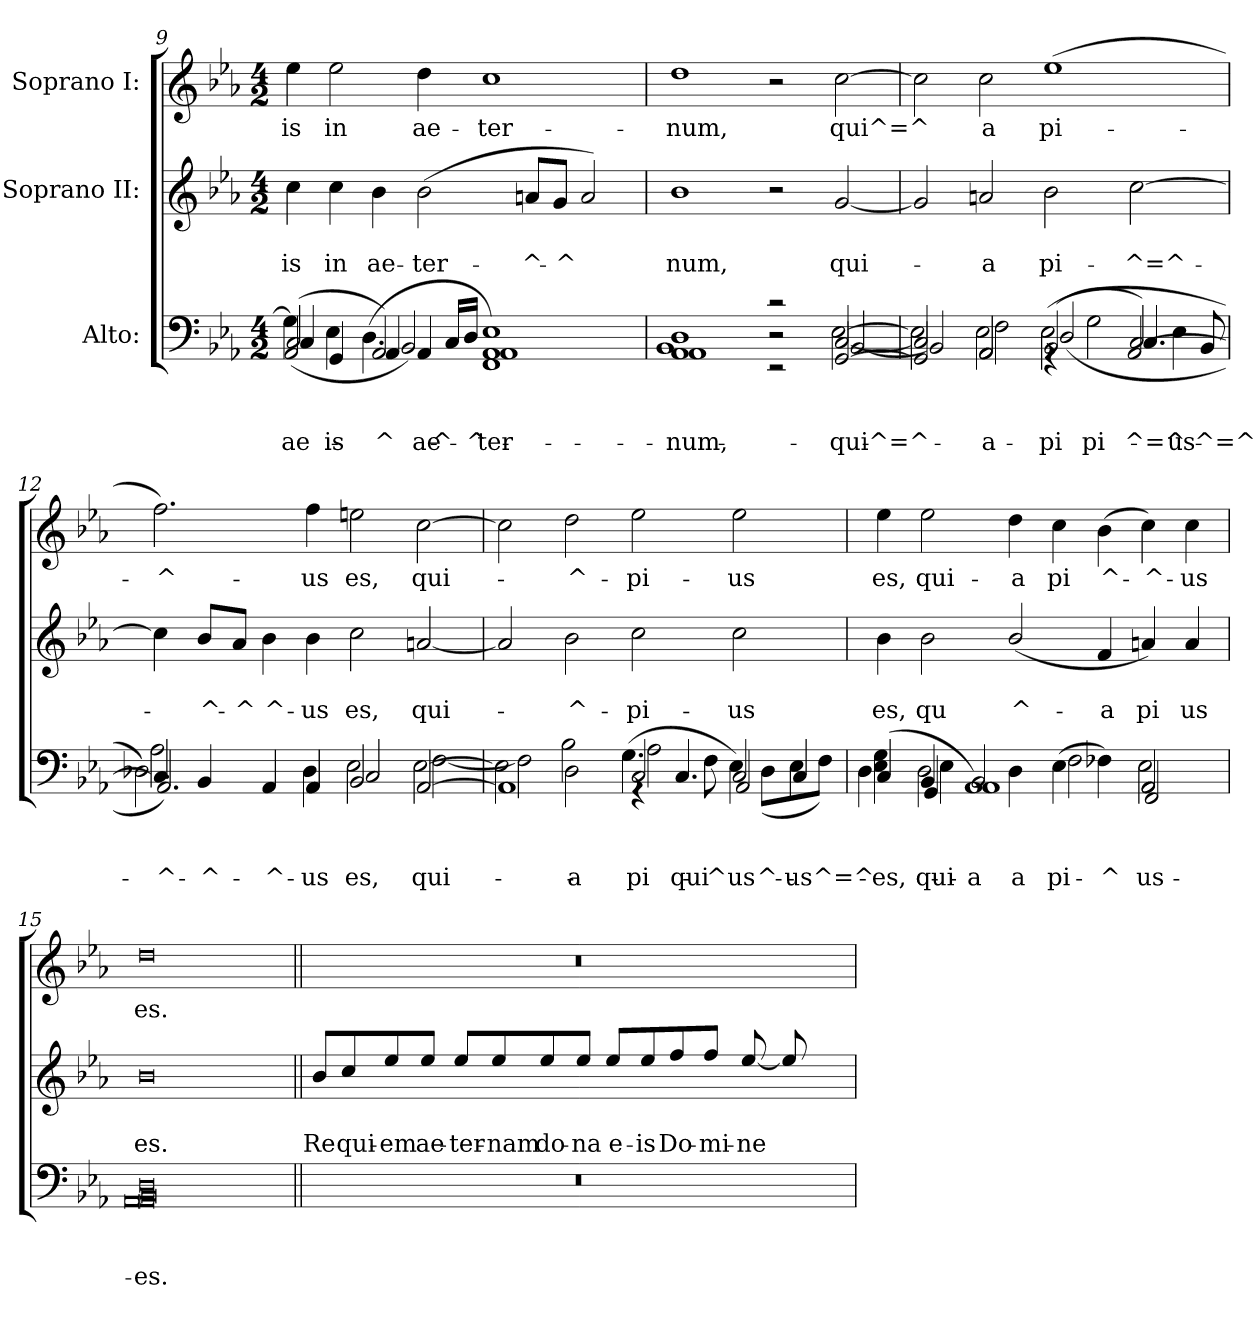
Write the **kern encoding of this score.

**kern	**text	**text	**text	**kern	**text	**text	**kern	**text
*part3	*part3	*part3	*part3	*part2	*part2	*part2	*part1	*part1
*staff3	*staff3	*staff3	*staff3	*staff2	*staff2	*staff2	*staff1	*staff1
*I"Alto:	*	*	*	*I"Soprano II:	*	*	*I"Soprano I:	*
*clefF4	*	*	*	*clefG2	*	*	*clefG2	*
*k[b-e-a-]	*	*	*	*k[b-e-a-]	*	*	*k[b-e-a-]	*
*E-:	*	*	*	*E-:	*	*	*E-:	*
*M4/2	*	*	*	*M4/2	*	*	*M4/2	*
=9	=9	=9	=9	=9	=9	=9	=9	=9
!	!	!	!LO:LY:b	!	!	!	!	!
*^	*	*	*	*	*	*	*	*
*	*^	*	*	*	*	*	*	*	*
!	!	!	!	!	!LO:LY:b	!	!	!	!	!
*	*	*^	*	*	*	*	*	*	*	*
!	!	!	!	!	!	!LO:LY:b	!	!	!LO:LY:b	!	!LO:LY:b
(<2C/	4G\]	4C/	(<2AA-/	.	.	-ae-	4cc\	.	-is	4ee-\	-is
!	!	!	!	!	!	!LO:LY:b	!	!	!	!	!
!	!	!	!	!	!	!LO:LY:b	!	!	!LO:LY:b	!	!LO:LY:b
.	4GG/	4E-\	.	.	.	-is	4cc\	.	in	2ee-\	in
!	!	!	!	!	!	!LO:LY:b	!	!	!	!	!
!	!	!	!	!	!	!LO:LY:b	!	!	!	!	!
!	!	!	!	!	!	!LO:LY:b	!	!	!	!	!
!	!	!	!	!	!	!LO:LY:b	!	!	!LO:LY:b	!	!
2AA-/)	(>4.D\	4AA-/	2BB-/)	.	.	-^-	4b-\	.	ae-	.	.
!	!	!	!	!	!	!LO:LY:b	!	!	!LO:LY:b	!	!LO:LY:b
.	.	4AA-/	.	.	.	ae-	(>2b-\	.	-ter-	4dd\	ae-
!	!	!	!	!	!	!LO:LY:b	!	!	!	!	!
.	16C/LL	.	.	.	.	^-	.	.	.	.	.
!	!	!	!	!	!	!LO:LY:b	!	!	!	!	!
.	16D/JJ	.	.	.	.	-^	.	.	.	.	.
!	!	!	!	!	!	!LO:LY:b	!	!	!	!	!
!	!	!	!	!	!	!LO:LY:b	!	!	!	!	!
!	!	!	!	!	!	!LO:LY:b	!	!	!	!	!
!	!	!	!	!	!	!LO:LY:b	!	!	!	!	!LO:LY:b
1AA-	1E-)	1AA-	1FF	.	.	-ter-	.	.	.	1cc	-ter-
!	!	!	!	!	!	!	!	!	!LO:LY:b	!	!
.	.	.	.	.	.	.	8an/L	.	-^-	.	.
!	!	!	!	!	!	!	!	!	!LO:LY:b	!	!
.	.	.	.	.	.	.	8g/J	.	-^	.	.
.	.	.	.	.	.	.	2a/)	.	.	.	.
!!LO:LB:g=z
=10	=10	=10	=10	=10	=10	=10	=10	=10	=10	=10	=10
!	!	!	!	!	!	!LO:LY:b	!	!	!	!	!
!	!	!	!	!	!	!LO:LY:b	!	!	!	!	!
!	!	!	!	!	!	!LO:LY:b	!	!	!	!	!
!	!	!	!	!	!	!LO:LY:b	!	!	!LO:LY:b	!	!LO:LY:b
1AA-	1D	1AA-	1BB-	.	.	num,	1b-	.	num,	1dd	-num,
2rc	2rEE	2r	2r	.	.	.	2r	.	.	2r	.
!	!	!	!	!	!	!LO:LY:b	!	!	!	!	!
!	!	!	!	!	!	!LO:LY:b	!	!	!	!	!
!	!	!	!	!	!	!LO:LY:b	!	!	!	!	!
!	!	!	!	!	!	!LO:LY:b	!	!	!LO:LY:b	!	!LO:LY:b
[<2GG/	[<2BB-/	[>2E-\	[<2C/	.	.	qui^=^	[<2g/	.	qui-	[>2cc\	qui^=^
!!LO:LB:g=z
=11	=11	=11	=11	=11	=11	=11	=11	=11	=11	=11	=11
2GG/]	2BB-/]	2E-\]	2C/]	.	.	.	2g/]	.	.	2cc\]	.
!	!	!	!	!	!	!LO:LY:b	!	!	!	!	!
!	!	!	!	!	!	!LO:LY:b	!	!	!	!	!
!	!	!	!	!	!	!LO:LY:b	!	!	!	!	!
!	!	!	!	!	!	!LO:LY:b	!	!	!LO:LY:b	!	!LO:LY:b
2AA-/	2AA-/	2E-\	2F\	.	.	a	2an/	.	-a	2cc\	a
!	!	!	!	!	!	!LO:LY:b	!	!	!	!	!
!	!	!	!	!	!	!LO:LY:b	!	!	!	!	!
!	!	!	!	!	!	!LO:LY:b	!	!	!LO:LY:b	!	!LO:LY:b
(<2BB-/	(<2D/	4rGG	(>2E-\	.	.	pi	2b-\	.	pi-	(>1ee-	pi-
!	!	!	!	!	!	!LO:LY:b	!	!	!	!	!
.	.	2G\	.	.	.	pi-	.	.	.	.	.
!	!	!	!	!	!	!LO:LY:b	!	!	!	!	!
!	!	!	!	!	!	!LO:LY:b	!	!	!	!	!
!	!	!	!	!	!	!LO:LY:b	!	!	!LO:LY:b	!	!
[<2C/)	4.C/	.	2AA-/	.	.	^=^-	[>2cc\	.	-^=^-	.	.
!	!	!	!	!	!	!LO:LY:b	!	!	!	!	!
.	.	4E-\	.	.	.	-us	.	.	.	.	.
!	!	!	!	!	!	!LO:LY:b	!	!	!	!	!
.	8BB-/	.	.	.	.	-^=^	.	.	.	.	.
=12	=12	=12	=12	=12	=12	=12	=12	=12	=12	=12	=12
!	!	!	!	!	!	!LO:LY:b	!	!	!	!	!
!	!	!	!	!	!	!LO:LY:b	!	!	!	!	!
!	!	!	!	!	!	!LO:LY:b	!	!	!	!	!LO:LY:b
4C/]	2.AA-/)	2A-\	2.D-X\)	.	.	-^-	4cc\]	.	.	2.ff\)	-^-
!	!	!	!	!	!	!LO:LY:b	!	!	!LO:LY:b	!	!
4BB-/	.	.	.	.	.	-^-	8b-/L	.	-^-	.	.
!	!	!	!	!	!	!	!	!	!LO:LY:b	!	!
.	.	.	.	.	.	.	8a-/J	.	-^	.	.
!	!	!	!	!	!	!LO:LY:b	!	!	!LO:LY:b	!	!
4AA-/	.	1ryy	.	.	.	-^-	4b-\	.	^-	.	.
!	!	!	!	!	!	!LO:LY:b	!	!	!	!	!
!	!	!	!	!	!	!LO:LY:b	!	!	!	!	!
!	!	!	!	!	!	!LO:LY:b	!	!	!LO:LY:b	!	!LO:LY:b
4AA-/	4AA-/	.	4D-\	.	.	-us	4b-\	.	-us	4ff\	-us
!	!	!	!	!	!	!LO:LY:b	!	!	!	!	!
!	!	!	!	!	!	!LO:LY:b	!	!	!	!	!
!	!	!	!	!	!	!LO:LY:b	!	!	!LO:LY:b	!	!LO:LY:b
2BB-/	2E-\	.	2C/	.	.	es,	2cc\	.	es,	2een\	es,
!	!	!	!	!	!	!LO:LY:b	!	!	!	!	!
!	!	!	!	!	!	!LO:LY:b	!	!	!	!	!
!	!	!	!	!	!	!LO:LY:b	!	!	!LO:LY:b	!	!LO:LY:b
[<2AA-/	2ryy	[>2E-\	[>2F\	.	.	qui-	[<2an/	.	qui-	[>2cc\	qui-
=13	=13	=13	=13	=13	=13	=13	=13	=13	=13	=13	=13
1AA-]	1ryy	2E-\]	2F\]	.	.	.	2a/]	.	.	2cc\]	.
!	!	!	!	!	!	!LO:LY:b	!	!	!	!	!
!	!	!	!	!	!	!LO:LY:b	!	!	!LO:LY:b	!	!LO:LY:b
.	.	2D\	2B-\	.	.	a	2b-\	.	-^-	2dd\	-^-
!	!	!	!	!	!	!LO:LY:b	!	!	!	!	!
!	!	!	!	!	!	!LO:LY:b	!	!	!	!	!
!	!	!	!	!	!	!LO:LY:b	!	!	!LO:LY:b	!	!LO:LY:b
2C/	4rGG	(>4.G\	2A-\	.	.	pi-	2cc\	.	-pi-	2ee-\	-pi-
!	!	!	!	!	!	!LO:LY:b	!	!	!	!	!
.	4.C/	.	.	.	.	-qui	.	.	.	.	.
!	!	!	!	!	!	!LO:LY:b	!	!	!	!	!
.	.	8F\	.	.	.	-^-	.	.	.	.	.
!	!	!	!	!	!	!LO:LY:b	!	!	!	!	!
!	!	!	!	!	!	!LO:LY:b	!	!	!	!	!
!	!	!	!	!	!	!LO:LY:b	!	!	!LO:LY:b	!	!LO:LY:b
2C/	.	4E-\)	2AA-/	.	.	-us	2cc\	.	-us	2ee-\	-us
!	!	!	!	!	!	!LO:LY:b	!	!	!	!	!
.	(>8D\L	.	.	.	.	^-	.	.	.	.	.
!	!	!	!	!	!	!LO:LY:b	!	!	!	!	!
!	!	!	!	!	!	!LO:LY:b	!	!	!	!	!
.	8E-\	4C/	.	.	.	-us	.	.	.	.	.
!	!	!	!	!	!	!LO:LY:b	!	!	!	!	!
.	8F\J)	.	.	.	.	^=^	.	.	.	.	.
!!LO:LB:g=z
=14	=14	=14	=14	=14	=14	=14	=14	=14	=14	=14	=14
!	!	!	!	!	!	!LO:LY:b	!	!	!	!	!
!	!	!	!	!	!	!LO:LY:b	!	!	!	!	!
!	!	!	!	!	!	!LO:LY:b	!	!	!	!	!
!	!	!	!	!	!	!LO:LY:b	!	!	!LO:LY:b	!	!LO:LY:b
(<4C/	4G\	4D\	4E-\	.	.	es,	4b-\	.	es,	4ee-\	es,
!	!	!	!	!	!	!LO:LY:b	!	!	!	!	!
!	!	!	!	!	!	!LO:LY:b	!	!	!	!	!
!	!	!	!	!	!	!LO:LY:b	!	!	!	!	!
!	!	!	!	!	!	!LO:LY:b	!	!	!LO:LY:b	!	!LO:LY:b
4BB-/	4GG/	2D\	4E-\	.	.	qui-	2b-\	.	qu	2ee-\	qui-
!	!	!	!	!	!	!LO:LY:b	!	!	!	!	!
!	!	!	!	!	!	!LO:LY:b	!	!	!	!	!
!	!	!	!	!	!	!LO:LY:b	!	!	!	!	!
1AA-)	1AA-	.	2BB-/	.	.	-a	.	.	.	.	.
!	!	!	!	!	!	!LO:LY:b	!	!	!LO:LY:b	!	!LO:LY:b
.	.	4D\	.	.	.	-a	(<2b-/	.	^-	4dd\	-a
!	!	!	!	!	!	!LO:LY:b	!	!	!	!	!
!	!	!	!	!	!	!LO:LY:b	!	!	!	!	!LO:LY:b
.	.	(>4E-\	2F\	.	.	pi-	.	.	.	4cc\	pi
!	!	!	!	!	!	!LO:LY:b	!	!	!LO:LY:b	!	!LO:LY:b
.	.	4F-X\)	.	.	.	^-	4f/	.	-a	(>4b-\	^-
!	!	!	!	!	!	!LO:LY:b	!	!	!	!	!
!	!	!	!	!	!	!LO:LY:b	!	!	!	!	!
!	!	!	!	!	!	!LO:LY:b	!	!	!	!	!
!	!	!	!	!	!	!LO:LY:b	!	!	!LO:LY:b	!	!LO:LY:b
2AA-/	2AA-/	2E-\	2FF/	.	.	-us	4an/)	.	pi	4cc\)	-^-
!	!	!	!	!	!	!	!	!	!LO:LY:b	!	!LO:LY:b
.	.	.	.	.	.	.	4a/	.	us	4cc\	-us
=15	=15	=15	=15	=15	=15	=15	=15	=15	=15	=15	=15
!	!	!	!	!	!	!LO:LY:b	!	!	!	!	!
!	!	!	!	!	!	!LO:LY:b	!	!	!	!	!
!	!	!	!	!	!	!LO:LY:b	!	!	!	!	!
!	!	!	!	!	!	!LO:LY:b	!	!	!LO:LY:b	!	!LO:LY:b
0AA-	0AA-	0D	0BB-	.	.	es.	0b-	.	es.	0dd	es.
=16||	=16||	=16||	=16||	=16||	=16||	=16||	=16||	=16||	=16||	=16||	=16||
!	!	!	!	!	!	!	!	!	!LO:LY:b	!	!
*v	*v	*v	*v	*	*	*	*	*	*	*	*
0r	.	.	.	8b-/L	.	Re	0r	.
!	!	!	!	!	!	!LO:LY:b	!	!
.	.	.	.	8cc/	.	qui-	.	.
!	!	!	!	!	!	!LO:LY:b	!	!
.	.	.	.	8ee-/	.	-em	.	.
!	!	!	!	!	!	!LO:LY:b	!	!
.	.	.	.	8ee-/J	.	ae-	.	.
!	!	!	!	!	!	!LO:LY:b	!	!
.	.	.	.	8ee-/L	.	-ter-	.	.
!	!	!	!	!	!	!LO:LY:b	!	!
.	.	.	.	8ee-/	.	-nam	.	.
!	!	!	!	!	!	!LO:LY:b	!	!
.	.	.	.	8ee-/	.	do-	.	.
!	!	!	!	!	!	!LO:LY:b	!	!
.	.	.	.	8ee-/J	.	-na	.	.
!	!	!	!	!	!	!LO:LY:b	!	!
.	.	.	.	8ee-/L	.	e-	.	.
!	!	!	!	!	!	!LO:LY:b	!	!
.	.	.	.	8ee-/	.	-is	.	.
!	!	!	!	!	!	!LO:LY:b	!	!
.	.	.	.	8ff/	.	Do-	.	.
!	!	!	!	!	!	!LO:LY:b	!	!
.	.	.	.	8ff/J	.	-mi-	.	.
!	!	!	!	!	!	!LO:LY:b	!	!
.	.	.	.	[<8ee-/	.	-ne	.	.
.	.	.	.	8ee-/]	.	.	.	.
.	.	.	.	4ryy	.	.	.	.
=	=	=	=	=	=	=	=	=
*-	*-	*-	*-	*-	*-	*-	*-	*-
